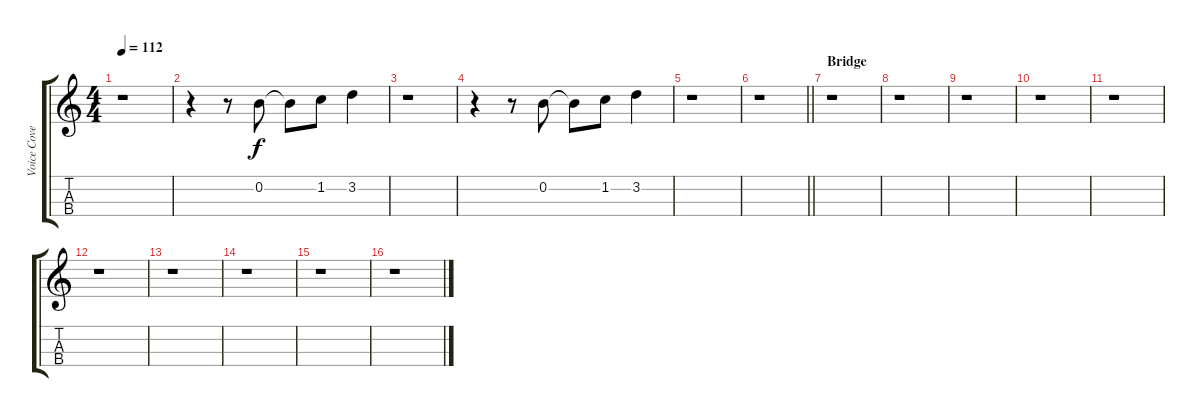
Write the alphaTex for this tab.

\track ("Voice Cover ( Edward O' Brien )" "Voice Cove") {instrument contrabass}
\staff {score tabs}
\tuning (E4 B3 G3 D3) {hide}
\ts (4 4)
\tempo 112
\clef g2
\ks c
r.1{dy f} |
r.4 r.8 0.2.8 0.2{t}.8 1.2.8 3.2.4 |
r.1 |
r.4 r.8 0.2.8 0.2{t}.8 1.2.8 3.2.4 |
r.1 |
\barLineRight lightlight
r.1 |
\section ("" "Bridge")
r.1 |
r.1 |
r.1 |
r.1 |
r.1 |
r.1 |
r.1 |
r.1 |
r.1 |
r.1
